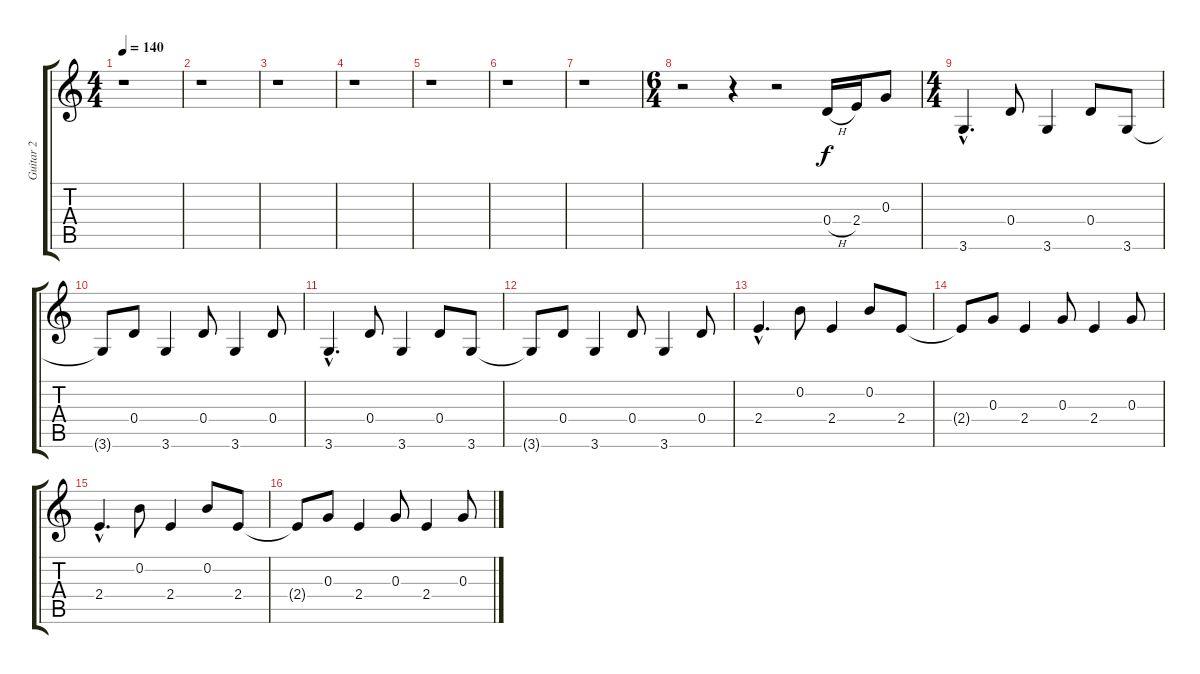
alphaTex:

\track ("Guitar 2" "Guitar 2") {instrument acousticguitarsteel}
\staff {score tabs}
\tuning (E4 B3 G3 D3 A2 E2) {hide}
\ts (4 4)
\tempo 140
\clef g2
\ks c
r.1{dy f} |
r.1 |
r.1 |
r.1 |
r.1 |
r.1 |
r.1 |
\ts (6 4)
r.2 r.4 r.2 0.4{h}.16 2.4.16 0.3.8 |
\ts (4 4)
3.6{hac}.4{d} 0.4.8 3.6.4 0.4.8 3.6.8 |
3.6{t}.8 0.4.8 3.6.4 0.4.8 3.6.4 0.4.8 |
3.6{hac}.4{d} 0.4.8 3.6.4 0.4.8 3.6.8 |
3.6{t}.8 0.4.8 3.6.4 0.4.8 3.6.4 0.4.8 |
2.4{hac}.4{d} 0.2.8 2.4.4 0.2.8 2.4.8 |
2.4{t}.8 0.3.8 2.4.4 0.3.8 2.4.4 0.3.8 |
2.4{hac}.4{d} 0.2.8 2.4.4 0.2.8 2.4.8 |
2.4{t}.8 0.3.8 2.4.4 0.3.8 2.4.4 0.3.8
